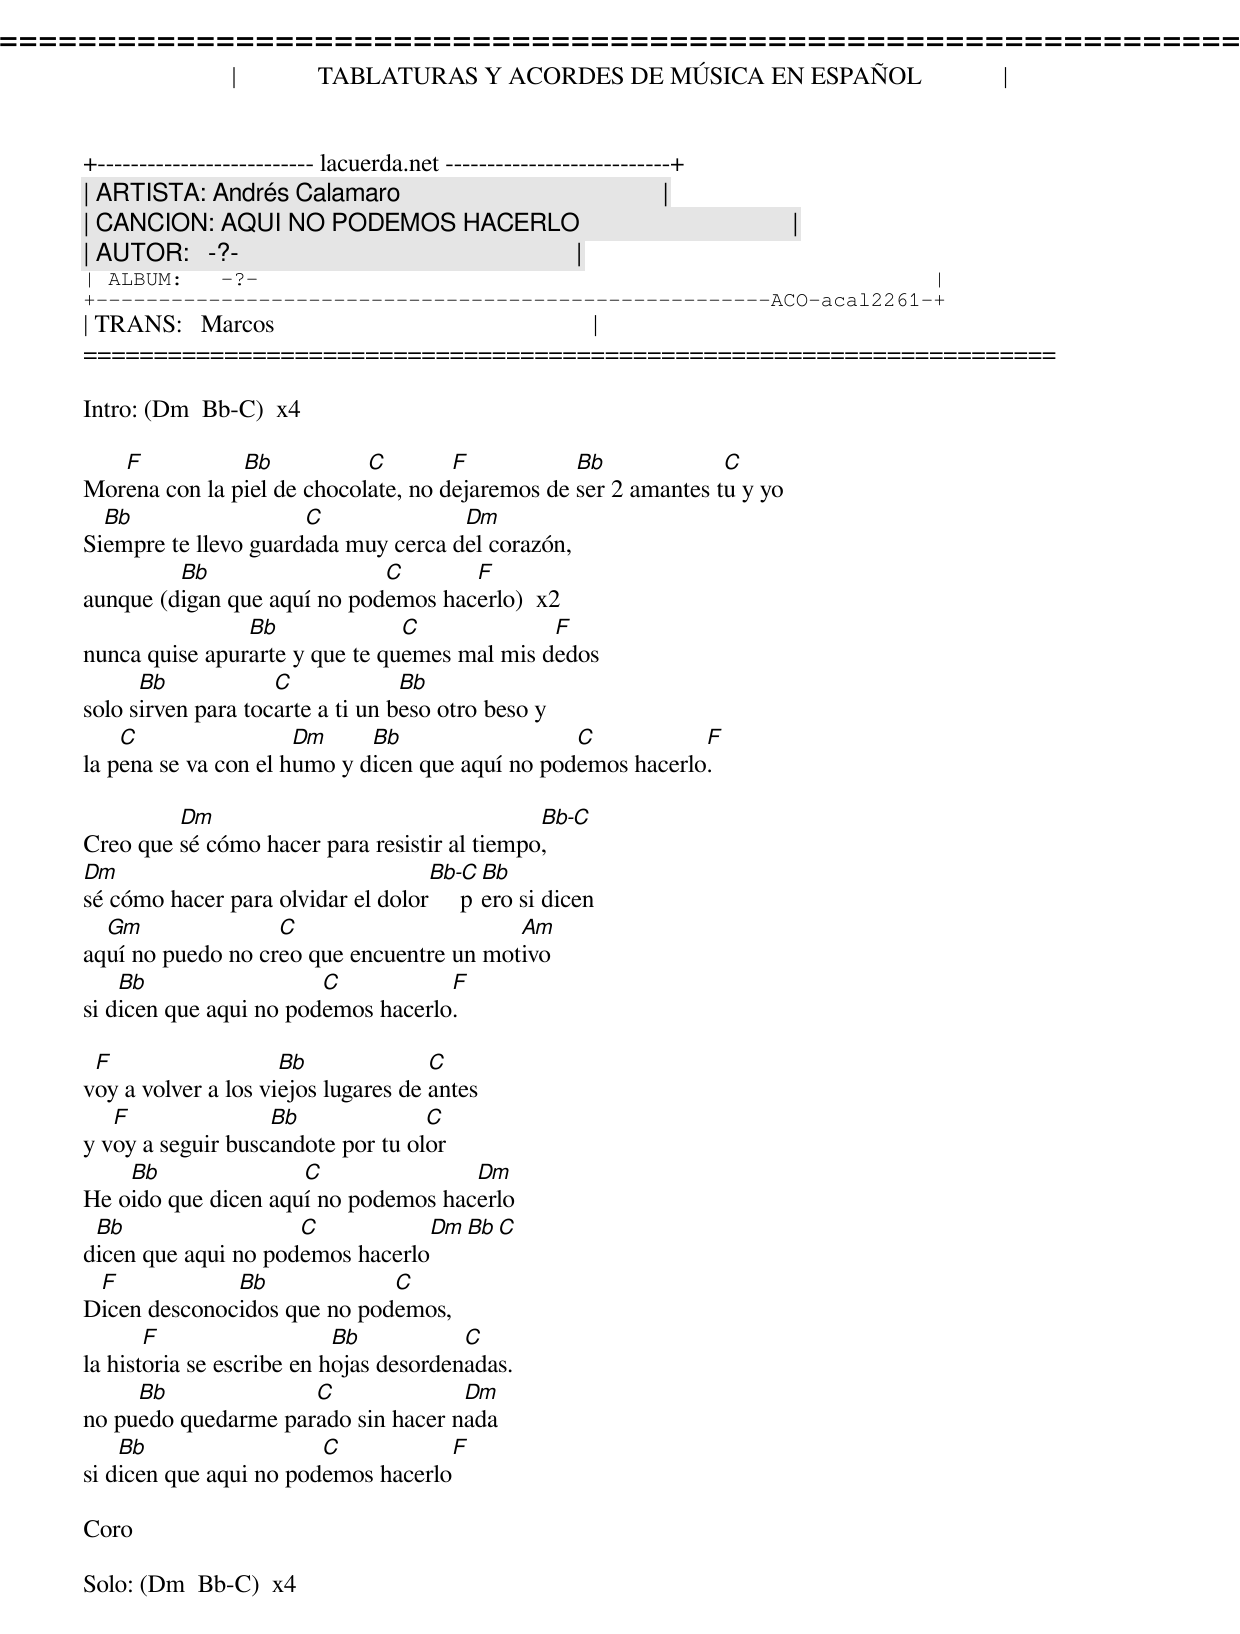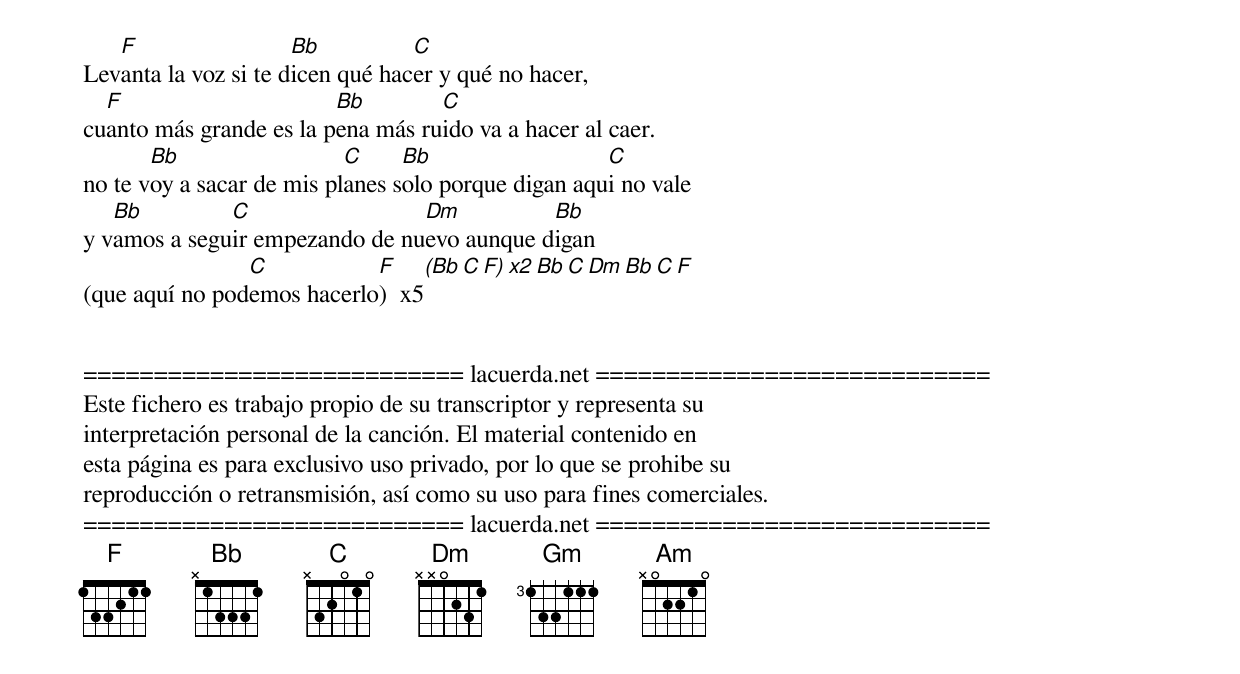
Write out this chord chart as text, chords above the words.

=====================================================================
|             TABLATURAS Y ACORDES DE MÚSICA EN ESPAÑOL             |
+-------------------------- lacuerda.net ---------------------------+
| ARTISTA: Andrés Calamaro                                          |
| CANCION: AQUI NO PODEMOS HACERLO                                  |
| AUTOR:   -?-                                                      |
| ALBUM:   -?-                                                      |
+------------------------------------------------------ACO-acal2261-+
| TRANS:   Marcos                                                   |
=====================================================================

Intro: (Dm  Bb-C)  x4

   F           Bb           C        F           Bb             C
Morena con la piel de chocolate, no dejaremos de ser 2 amantes tu y yo
  Bb                  C              Dm
Siempre te llevo guardada muy cerca del corazón,
         Bb                  C       F
aunque (digan que aquí no podemos hacerlo)  x2
                Bb              C             F
nunca quise apurarte y que te quemes mal mis dedos
      Bb            C             Bb
solo sirven para tocarte a ti un beso otro beso y
    C                 Dm     Bb                  C           F
la pena se va con el humo y dicen que aquí no podemos hacerlo.

         Dm                                   Bb-C
Creo que sé cómo hacer para resistir al tiempo,
Dm                                 Bb-C  Bb
sé cómo hacer para olvidar el dolor     pero si dicen
  Gm               C                      Am
aquí no puedo no creo que encuentre un motivo
    Bb                  C           F
si dicen que aqui no podemos hacerlo.

 F                   Bb              C
voy a volver a los viejos lugares de antes
   F               Bb              C
y voy a seguir buscandote por tu olor
    Bb               C               Dm
He oido que dicen aquí no podemos hacerlo
 Bb                  C           Dm  Bb  C
dicen que aqui no podemos hacerlo
 F            Bb             C
Dicen desconocidos que no podemos,
       F                   Bb           C
la historia se escribe en hojas desordenadas.
     Bb              C              Dm
no puedo quedarme parado sin hacer nada
    Bb                  C           F
si dicen que aqui no podemos hacerlo

Coro

Solo: (Dm  Bb-C)  x4

   F                  Bb          C
Levanta la voz si te dicen qué hacer y qué no hacer,
  F                      Bb        C
cuanto más grande es la pena más ruido va a hacer al caer.
       Bb                  C     Bb                  C
no te voy a sacar de mis planes solo porque digan aqui no vale
   Bb         C                 Dm          Bb
y vamos a seguir empezando de nuevo aunque digan
                C           F    (Bb  C  F)  x2  Bb  C  Dm  Bb  C  F
(que aquí no podemos hacerlo)  x5


=========================== lacuerda.net ============================
Este fichero es trabajo propio de su transcriptor y representa su
interpretación personal de la canción. El material contenido en
esta página es para exclusivo uso privado, por lo que se prohibe su
reproducción o retransmisión, así como su uso para fines comerciales.
=========================== lacuerda.net ============================
